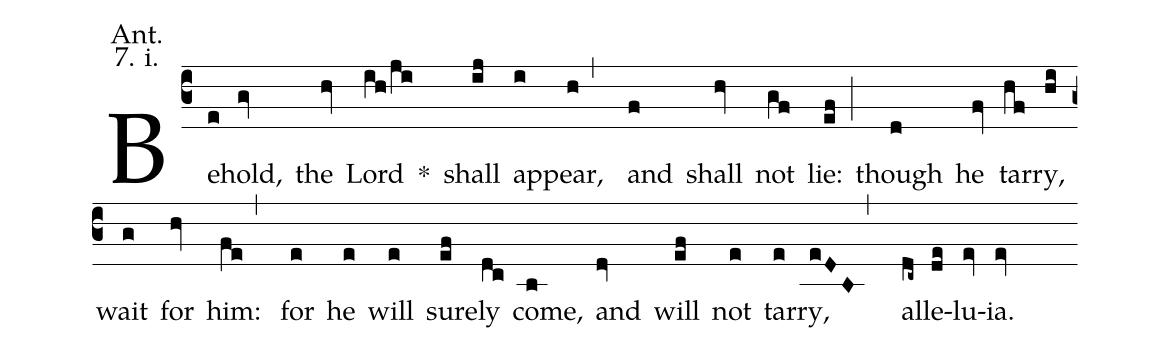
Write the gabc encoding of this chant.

annotation: Ant.;
annotation: 7. i.;
%%
(c3) Be(e)hold,(gv) the(hv) Lord(ih/ji) <sp>*</sp>() shall(ij) ap(i)pear,(h,) and(f) shall(hv) not(gf) lie:(ef;) though(d) he(fv) tar(hf)ry,(hi) wait(g) for(hv) him:(fe,) for(e) he(e) will(e) sure(ef)ly(dc) come,(b) and(dv) will(ef) not(e) tar(e)ry,(eDB,) al(dc~)le(de)lu(ev)ia.(ev)
